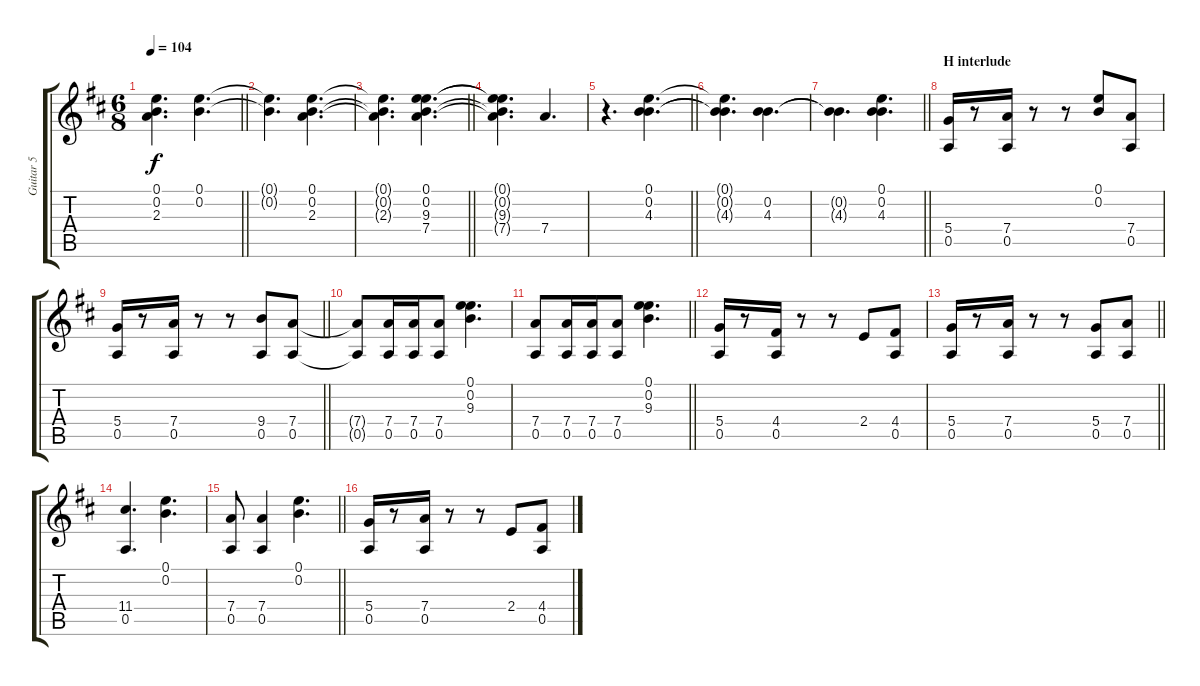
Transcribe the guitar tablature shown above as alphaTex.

\track ("Guitar 5" "Guitar 5") {instrument acousticguitarsteel}
\staff {score tabs}
\tuning (E4 B3 G3 D3 A2 E2) {hide}
\ts (6 8)
\tempo 104
\clef g2
\barLineRight lightlight
\ks d
(0.1{t} 0.2{t} 2.3{t}).4{d dy f} (0.1 0.2).4{d} |
(0.1{t} 0.2{t}).4{d} (0.1 0.2 2.3).4{d} |
\barLineRight lightlight
(0.1{t} 0.2{t} 2.3{t}).4{d} (0.1 0.2 9.3 7.4).4{d} |
(0.1{t} 0.2{t} 9.3{t} 7.4{t}).4{d} 7.4.4{d} |
\barLineRight lightlight
r.4{d} (0.1 0.2 4.3).4{d} |
(0.1{t} 0.2{t} 4.3{t}).4{d} (0.2 4.3).4{d} |
\barLineRight lightlight
(0.2{t} 4.3{t}).4{d} (0.1 0.2 4.3).4{d} |
\section ("" "H interlude")
(5.4 0.5).16 r.8 (7.4 0.5).16 r.8 r.8 (0.1 0.2).8 (7.4 0.5).8 |
\barLineRight lightlight
(5.4 0.5).16 r.8 (7.4 0.5).16 r.8 r.8 (9.4 0.5).8 (7.4 0.5).8 |
(7.4{t} 0.5{t}).8 (7.4 0.5).16 (7.4 0.5).16 (7.4 0.5).8 (0.1 0.2 9.3).4{d} |
\barLineRight lightlight
(7.4 0.5).8 (7.4 0.5).16 (7.4 0.5).16 (7.4 0.5).8 (0.1 0.2 9.3).4{d} |
(5.4 0.5).16 r.8 (4.4 0.5).16 r.8 r.8 2.4.8 (4.4 0.5).8 |
\barLineRight lightlight
(5.4 0.5).16 r.8 (7.4 0.5).16 r.8 r.8 (5.4 0.5).8 (7.4 0.5).8 |
(11.4 0.5).4{d} (0.1 0.2).4{d} |
\barLineRight lightlight
(7.4 0.5).8 (7.4 0.5).4 (0.1 0.2).4{d} |
(5.4 0.5).16 r.8 (7.4 0.5).16 r.8 r.8 2.4.8 (4.4 0.5).8
